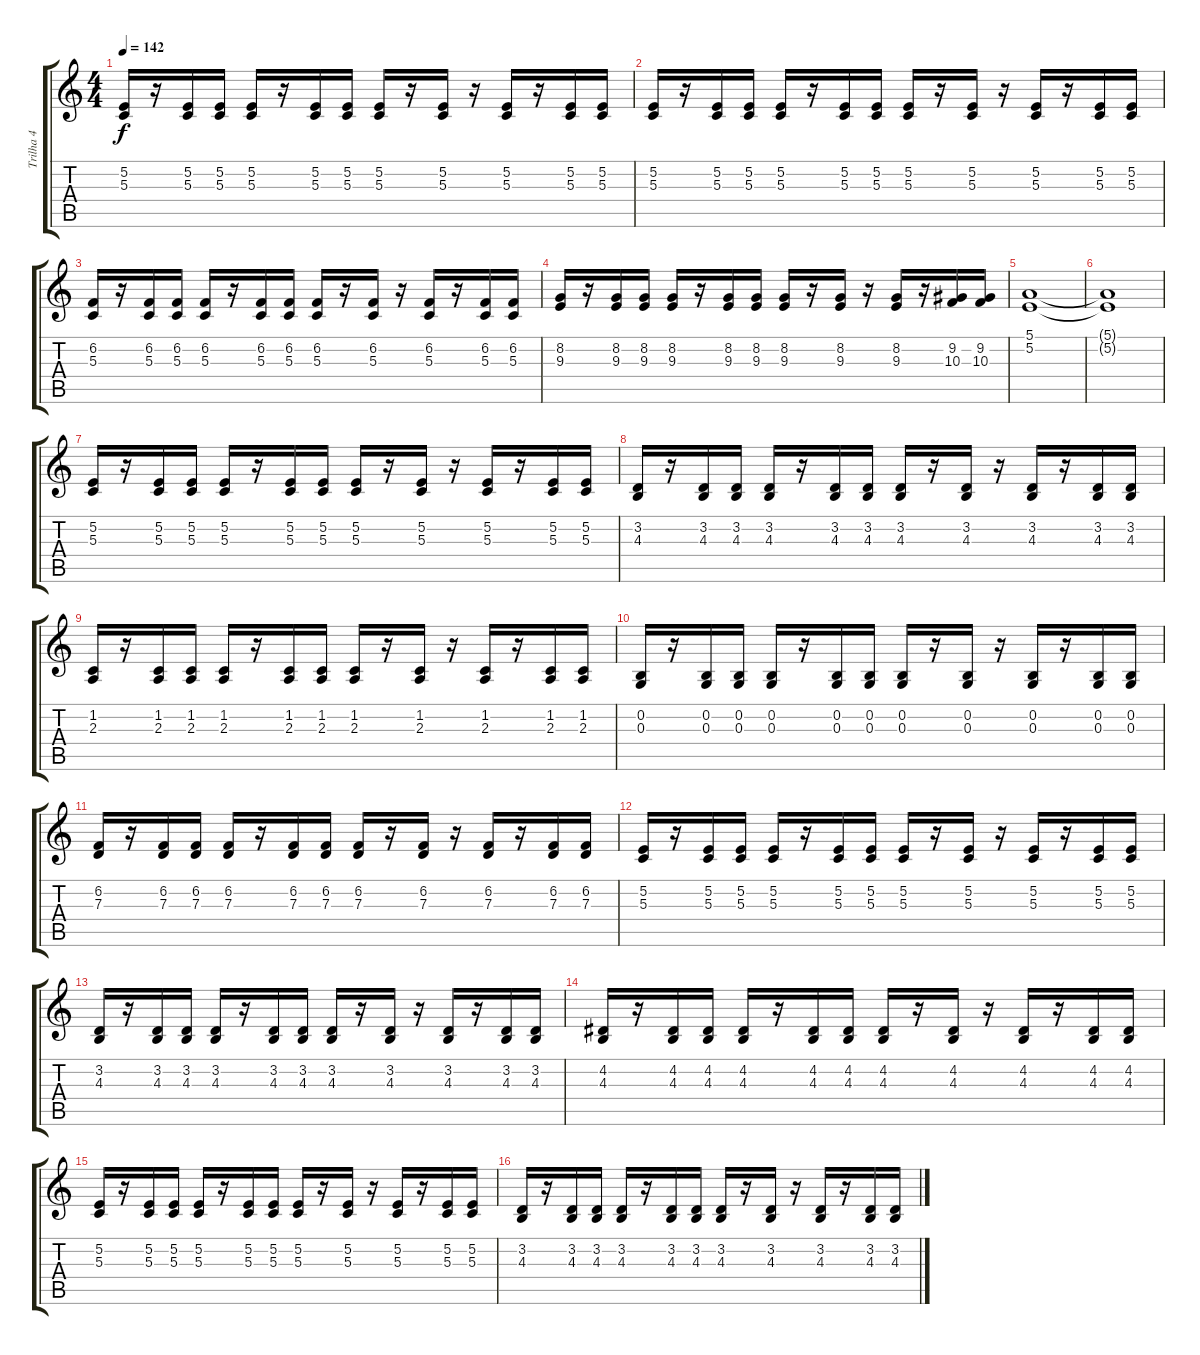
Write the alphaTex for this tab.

\track ("Trilha 4" "Trilha 4") {instrument trumpet}
\staff {score tabs}
\tuning (E4 B3 G3 D3 A2 E2) {hide}
\ts (4 4)
\tempo 142
\clef g2
\ks c
(5.2 5.3).16{dy f} r.16 (5.2 5.3).16 (5.2 5.3).16 (5.2 5.3).16 r.16 (5.2 5.3).16 (5.2 5.3).16 (5.2 5.3).16 r.16 (5.2 5.3).16 r.16 (5.2 5.3).16 r.16 (5.2 5.3).16 (5.2 5.3).16 |
(5.2 5.3).16 r.16 (5.2 5.3).16 (5.2 5.3).16 (5.2 5.3).16 r.16 (5.2 5.3).16 (5.2 5.3).16 (5.2 5.3).16 r.16 (5.2 5.3).16 r.16 (5.2 5.3).16 r.16 (5.2 5.3).16 (5.2 5.3).16 |
(6.2 5.3).16 r.16 (6.2 5.3).16 (6.2 5.3).16 (6.2 5.3).16 r.16 (6.2 5.3).16 (6.2 5.3).16 (6.2 5.3).16 r.16 (6.2 5.3).16 r.16 (6.2 5.3).16 r.16 (6.2 5.3).16 (6.2 5.3).16 |
(8.2 9.3).16 r.16 (8.2 9.3).16 (8.2 9.3).16 (8.2 9.3).16 r.16 (8.2 9.3).16 (8.2 9.3).16 (8.2 9.3).16 r.16 (8.2 9.3).16 r.16 (8.2 9.3).16 r.16 (9.2 10.3).16 (9.2 10.3).16 |
(5.1 5.2).1 |
(5.1{t} 5.2{t}).1 |
(5.2 5.3).16 r.16 (5.2 5.3).16 (5.2 5.3).16 (5.2 5.3).16 r.16 (5.2 5.3).16 (5.2 5.3).16 (5.2 5.3).16 r.16 (5.2 5.3).16 r.16 (5.2 5.3).16 r.16 (5.2 5.3).16 (5.2 5.3).16 |
(3.2 4.3).16 r.16 (3.2 4.3).16 (3.2 4.3).16 (3.2 4.3).16 r.16 (3.2 4.3).16 (3.2 4.3).16 (3.2 4.3).16 r.16 (3.2 4.3).16 r.16 (3.2 4.3).16 r.16 (3.2 4.3).16 (3.2 4.3).16 |
(1.2 2.3).16 r.16 (1.2 2.3).16 (1.2 2.3).16 (1.2 2.3).16 r.16 (1.2 2.3).16 (1.2 2.3).16 (1.2 2.3).16 r.16 (1.2 2.3).16 r.16 (1.2 2.3).16 r.16 (1.2 2.3).16 (1.2 2.3).16 |
(0.2 0.3).16 r.16 (0.2 0.3).16 (0.2 0.3).16 (0.2 0.3).16 r.16 (0.2 0.3).16 (0.2 0.3).16 (0.2 0.3).16 r.16 (0.2 0.3).16 r.16 (0.2 0.3).16 r.16 (0.2 0.3).16 (0.2 0.3).16 |
(6.2 7.3).16 r.16 (6.2 7.3).16 (6.2 7.3).16 (6.2 7.3).16 r.16 (6.2 7.3).16 (6.2 7.3).16 (6.2 7.3).16 r.16 (6.2 7.3).16 r.16 (6.2 7.3).16 r.16 (6.2 7.3).16 (6.2 7.3).16 |
(5.2 5.3).16 r.16 (5.2 5.3).16 (5.2 5.3).16 (5.2 5.3).16 r.16 (5.2 5.3).16 (5.2 5.3).16 (5.2 5.3).16 r.16 (5.2 5.3).16 r.16 (5.2 5.3).16 r.16 (5.2 5.3).16 (5.2 5.3).16 |
(3.2 4.3).16 r.16 (3.2 4.3).16 (3.2 4.3).16 (3.2 4.3).16 r.16 (3.2 4.3).16 (3.2 4.3).16 (3.2 4.3).16 r.16 (3.2 4.3).16 r.16 (3.2 4.3).16 r.16 (3.2 4.3).16 (3.2 4.3).16 |
(4.2 4.3).16 r.16 (4.2 4.3).16 (4.2 4.3).16 (4.2 4.3).16 r.16 (4.2 4.3).16 (4.2 4.3).16 (4.2 4.3).16 r.16 (4.2 4.3).16 r.16 (4.2 4.3).16 r.16 (4.2 4.3).16 (4.2 4.3).16 |
(5.2 5.3).16 r.16 (5.2 5.3).16 (5.2 5.3).16 (5.2 5.3).16 r.16 (5.2 5.3).16 (5.2 5.3).16 (5.2 5.3).16 r.16 (5.2 5.3).16 r.16 (5.2 5.3).16 r.16 (5.2 5.3).16 (5.2 5.3).16 |
(3.2 4.3).16 r.16 (3.2 4.3).16 (3.2 4.3).16 (3.2 4.3).16 r.16 (3.2 4.3).16 (3.2 4.3).16 (3.2 4.3).16 r.16 (3.2 4.3).16 r.16 (3.2 4.3).16 r.16 (3.2 4.3).16 (3.2 4.3).16
